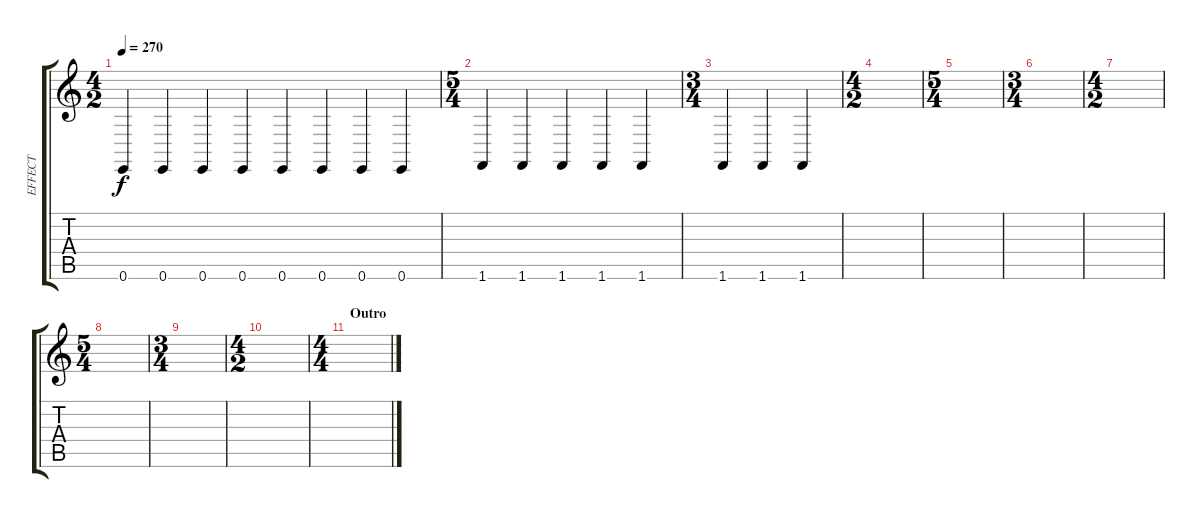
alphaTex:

\track ("EFFECT" "EFFECT") {instrument lead8bassandlead}
\staff {score tabs}
\tuning (E4 B3 G3 D3 A2 E2) {hide}
\ts (4 2)
\tempo 270
\clef g2
\ks c
0.6.4{dy f} 0.6.4 0.6.4 0.6.4 0.6.4 0.6.4 0.6.4 0.6.4 |
\ts (5 4)
1.6.4 1.6.4 1.6.4 1.6.4 1.6.4 |
\ts (3 4)
1.6.4 1.6.4 1.6.4 |
\ts (4 2)
|
\ts (5 4)
|
\ts (3 4)
|
\ts (4 2)
|
\ts (5 4)
|
\ts (3 4)
|
\ts (4 2)
|
\ts (4 4)
\section ("" "Outro")
